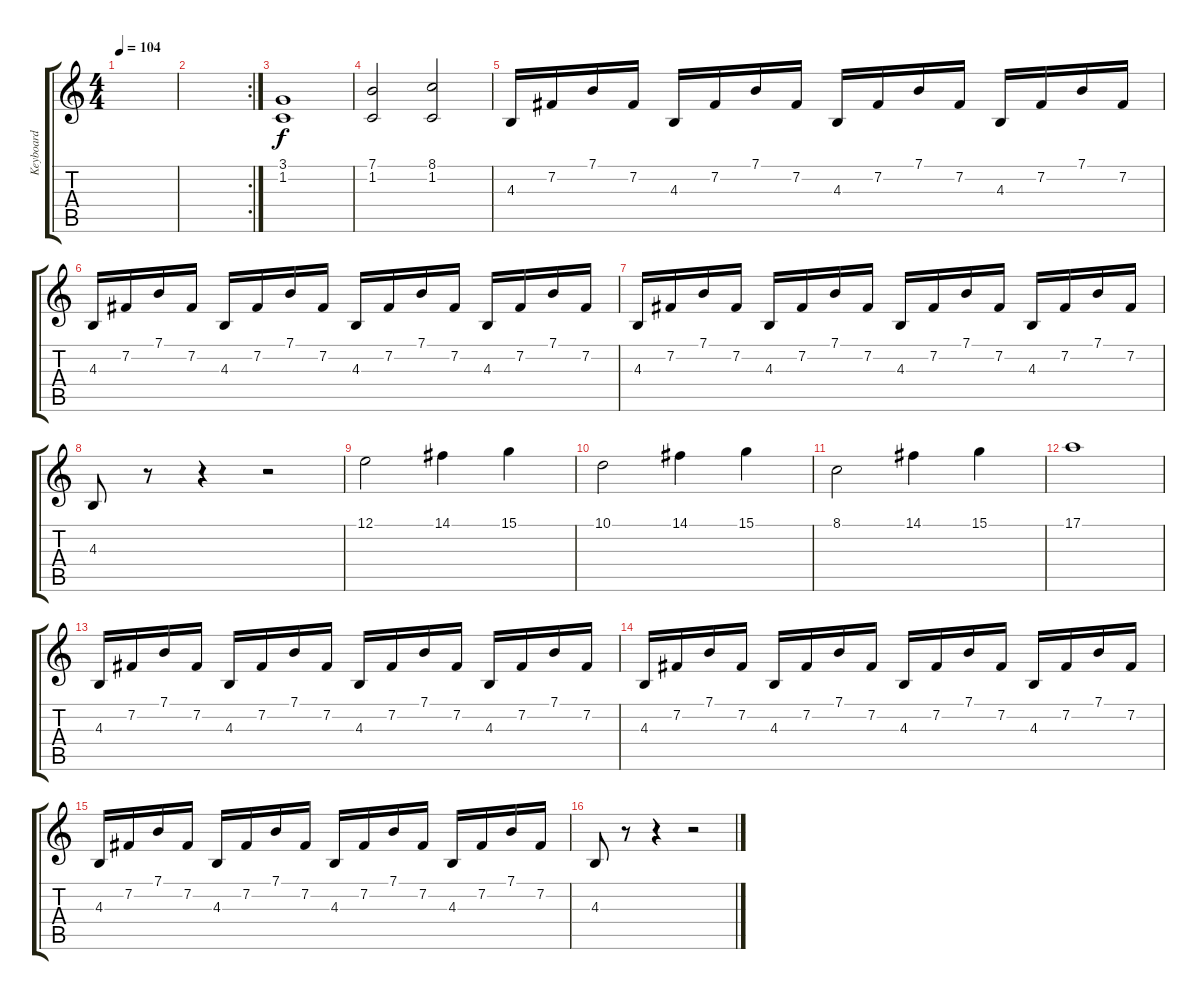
\track ("Keyboard" "Keyboard") {instrument stringensemble1}
\staff {score tabs}
\tuning (E4 B3 G3 D3 A2 E2) {hide}
\ts (4 4)
\tempo 104
\clef g2
\ks c
|
\rc 2
|
(3.1 1.2).1 |
(7.1 1.2).2 (8.1 1.2).2 |
4.3.16 7.2.16 7.1.16 7.2.16 4.3.16 7.2.16 7.1.16 7.2.16 4.3.16 7.2.16 7.1.16 7.2.16 4.3.16 7.2.16 7.1.16 7.2.16 |
4.3.16 7.2.16 7.1.16 7.2.16 4.3.16 7.2.16 7.1.16 7.2.16 4.3.16 7.2.16 7.1.16 7.2.16 4.3.16 7.2.16 7.1.16 7.2.16 |
4.3.16 7.2.16 7.1.16 7.2.16 4.3.16 7.2.16 7.1.16 7.2.16 4.3.16 7.2.16 7.1.16 7.2.16 4.3.16 7.2.16 7.1.16 7.2.16 |
4.3.8 r.8 r.4 r.2 |
12.1.2 14.1.4 15.1.4 |
10.1.2 14.1.4 15.1.4 |
8.1.2 14.1.4 15.1.4 |
17.1.1 |
4.3.16 7.2.16 7.1.16 7.2.16 4.3.16 7.2.16 7.1.16 7.2.16 4.3.16 7.2.16 7.1.16 7.2.16 4.3.16 7.2.16 7.1.16 7.2.16 |
4.3.16 7.2.16 7.1.16 7.2.16 4.3.16 7.2.16 7.1.16 7.2.16 4.3.16 7.2.16 7.1.16 7.2.16 4.3.16 7.2.16 7.1.16 7.2.16 |
4.3.16 7.2.16 7.1.16 7.2.16 4.3.16 7.2.16 7.1.16 7.2.16 4.3.16 7.2.16 7.1.16 7.2.16 4.3.16 7.2.16 7.1.16 7.2.16 |
4.3.8 r.8 r.4 r.2
